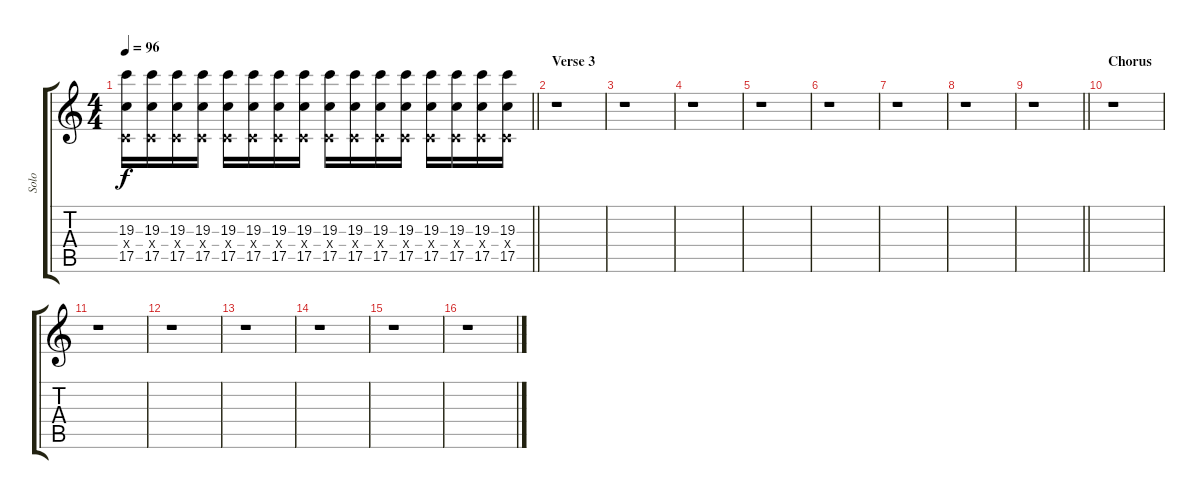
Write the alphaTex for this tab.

\track ("Solo" "Solo") {instrument distortionguitar}
\staff {score tabs}
\tuning (D4 A3 F3 C3 G2 C2) {hide}
\ts (4 4)
\tempo 96
\clef g2
\barLineRight lightlight
\ks c
(19.3 0.4{x} 17.5).16{dy f} (19.3 0.4{x} 17.5).16 (19.3 0.4{x} 17.5).16 (19.3 0.4{x} 17.5).16 (19.3 0.4{x} 17.5).16 (19.3 0.4{x} 17.5).16 (19.3 0.4{x} 17.5).16 (19.3 0.4{x} 17.5).16 (19.3 0.4{x} 17.5).16 (19.3 0.4{x} 17.5).16 (19.3 0.4{x} 17.5).16 (19.3 0.4{x} 17.5).16 (19.3 0.4{x} 17.5).16 (19.3 0.4{x} 17.5).16 (19.3 0.4{x} 17.5).16 (19.3 0.4{x} 17.5).16 |
\section ("" "Verse 3")
r.1 |
r.1 |
r.1 |
r.1 |
r.1 |
r.1 |
r.1 |
\barLineRight lightlight
r.1 |
\section ("" "Chorus")
r.1 |
r.1 |
r.1 |
r.1 |
r.1 |
r.1 |
r.1
